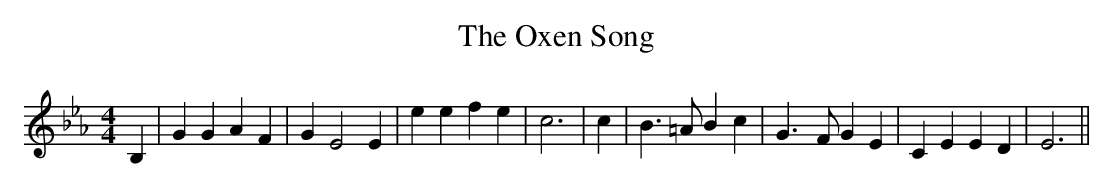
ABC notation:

X:1
T:The Oxen Song
M:4/4
L:1/4
K:Eb
 B,| G G A F| G E2 E| e e f e| c3| c| B3/2 =A/2 B c| G3/2- F/2 G E|\
 C E E D| E3||
